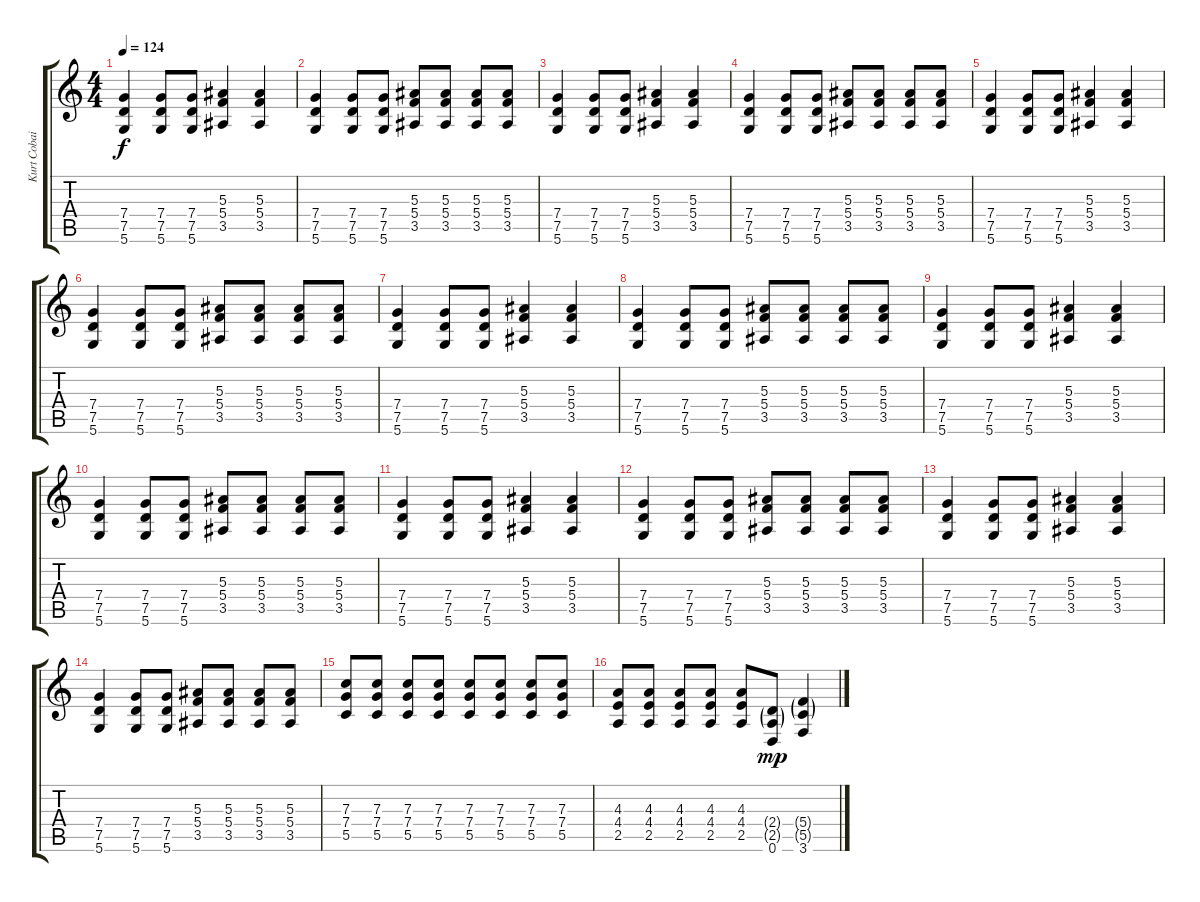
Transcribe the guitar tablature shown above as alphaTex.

\track ("Kurt Cobain" "Kurt Cobai") {instrument distortionguitar}
\staff {score tabs}
\tuning (D4 A3 F3 C3 G2 D2) {hide}
\ts (4 4)
\tempo 124
\clef g2
\ks c
(7.4 7.5 5.6).4{dy f} (7.4 7.5 5.6).8 (7.4 7.5 5.6).8 (5.3 5.4 3.5).4 (5.3 5.4 3.5).4 |
(7.4 7.5 5.6).4 (7.4 7.5 5.6).8 (7.4 7.5 5.6).8 (5.3 5.4 3.5).8 (5.3 5.4 3.5).8 (5.3 5.4 3.5).8 (5.3 5.4 3.5).8 |
(7.4 7.5 5.6).4 (7.4 7.5 5.6).8 (7.4 7.5 5.6).8 (5.3 5.4 3.5).4 (5.3 5.4 3.5).4 |
(7.4 7.5 5.6).4 (7.4 7.5 5.6).8 (7.4 7.5 5.6).8 (5.3 5.4 3.5).8 (5.3 5.4 3.5).8 (5.3 5.4 3.5).8 (5.3 5.4 3.5).8 |
(7.4 7.5 5.6).4 (7.4 7.5 5.6).8 (7.4 7.5 5.6).8 (5.3 5.4 3.5).4 (5.3 5.4 3.5).4 |
(7.4 7.5 5.6).4 (7.4 7.5 5.6).8 (7.4 7.5 5.6).8 (5.3 5.4 3.5).8 (5.3 5.4 3.5).8 (5.3 5.4 3.5).8 (5.3 5.4 3.5).8 |
(7.4 7.5 5.6).4 (7.4 7.5 5.6).8 (7.4 7.5 5.6).8 (5.3 5.4 3.5).4 (5.3 5.4 3.5).4 |
(7.4 7.5 5.6).4 (7.4 7.5 5.6).8 (7.4 7.5 5.6).8 (5.3 5.4 3.5).8 (5.3 5.4 3.5).8 (5.3 5.4 3.5).8 (5.3 5.4 3.5).8 |
(7.4 7.5 5.6).4 (7.4 7.5 5.6).8 (7.4 7.5 5.6).8 (5.3 5.4 3.5).4 (5.3 5.4 3.5).4 |
(7.4 7.5 5.6).4 (7.4 7.5 5.6).8 (7.4 7.5 5.6).8 (5.3 5.4 3.5).8 (5.3 5.4 3.5).8 (5.3 5.4 3.5).8 (5.3 5.4 3.5).8 |
(7.4 7.5 5.6).4 (7.4 7.5 5.6).8 (7.4 7.5 5.6).8 (5.3 5.4 3.5).4 (5.3 5.4 3.5).4 |
(7.4 7.5 5.6).4 (7.4 7.5 5.6).8 (7.4 7.5 5.6).8 (5.3 5.4 3.5).8 (5.3 5.4 3.5).8 (5.3 5.4 3.5).8 (5.3 5.4 3.5).8 |
(7.4 7.5 5.6).4 (7.4 7.5 5.6).8 (7.4 7.5 5.6).8 (5.3 5.4 3.5).4 (5.3 5.4 3.5).4 |
(7.4 7.5 5.6).4 (7.4 7.5 5.6).8 (7.4 7.5 5.6).8 (5.3 5.4 3.5).8 (5.3 5.4 3.5).8 (5.3 5.4 3.5).8 (5.3 5.4 3.5).8 |
(7.3 7.4 5.5).8 (7.3 7.4 5.5).8 (7.3 7.4 5.5).8 (7.3 7.4 5.5).8 (7.3 7.4 5.5).8 (7.3 7.4 5.5).8 (7.3 7.4 5.5).8 (7.3 7.4 5.5).8 |
(4.3 4.4 2.5).8 (4.3 4.4 2.5).8 (4.3 4.4 2.5).8 (4.3 4.4 2.5).8 (4.3 4.4 2.5).8 (2.4{g} 2.5{g} 0.6).8{dy mp} (5.4{g} 5.5{g} 3.6).4
